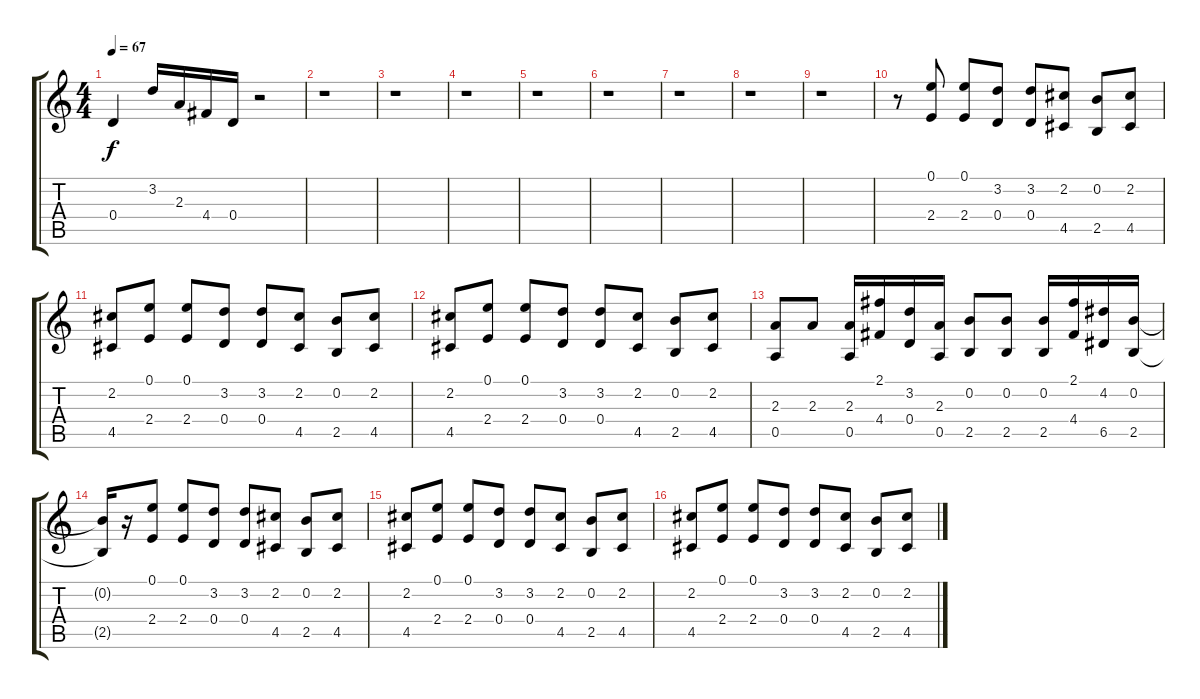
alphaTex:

\track "" {instrument electricbassfinger}
\staff {score tabs}
\tuning (E4 B3 G3 D3 A2 E2) {hide}
\ts (4 4)
\tempo 67
\clef g2
\ks c
0.4.4{dy f} 3.2.16 2.3.16 4.4.16 0.4.16 r.2 |
r.1 |
r.1 |
r.1 |
r.1 |
r.1 |
r.1 |
r.1 |
r.1 |
r.8 (0.1 2.4).8 (0.1 2.4).8 (3.2 0.4).8 (3.2 0.4).8 (2.2 4.5).8 (0.2 2.5).8 (2.2 4.5).8 |
(2.2 4.5).8 (0.1 2.4).8 (0.1 2.4).8 (3.2 0.4).8 (3.2 0.4).8 (2.2 4.5).8 (0.2 2.5).8 (2.2 4.5).8 |
(2.2 4.5).8 (0.1 2.4).8 (0.1 2.4).8 (3.2 0.4).8 (3.2 0.4).8 (2.2 4.5).8 (0.2 2.5).8 (2.2 4.5).8 |
(2.3 0.5).8 2.3.8 (2.3 0.5).16 (2.1 4.4).16 (3.2 0.4).16 (2.3 0.5).16 (0.2 2.5).8 (0.2 2.5).8 (0.2 2.5).16 (2.1 4.4).16 (4.2 6.5).16 (0.2 2.5).16 |
(0.2{t} 2.5{t}).16 r.16 (0.1 2.4).8 (0.1 2.4).8 (3.2 0.4).8 (3.2 0.4).8 (2.2 4.5).8 (0.2 2.5).8 (2.2 4.5).8 |
(2.2 4.5).8 (0.1 2.4).8 (0.1 2.4).8 (3.2 0.4).8 (3.2 0.4).8 (2.2 4.5).8 (0.2 2.5).8 (2.2 4.5).8 |
(2.2 4.5).8 (0.1 2.4).8 (0.1 2.4).8 (3.2 0.4).8 (3.2 0.4).8 (2.2 4.5).8 (0.2 2.5).8 (2.2 4.5).8
